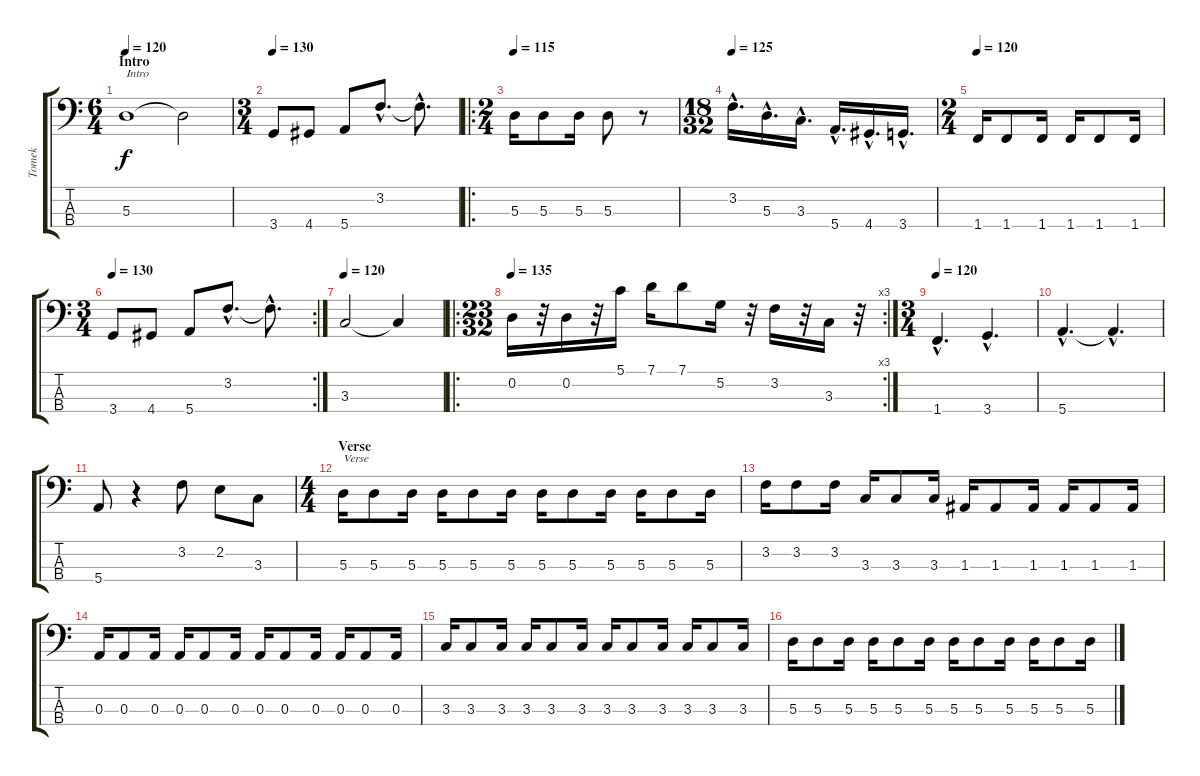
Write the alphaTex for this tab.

\track ("Tomek" "Tomek") {instrument electricbasspick}
\staff {score tabs}
\tuning (G2 D2 A1 E1) {hide}
\ts (6 4)
\section ("" "Intro")
\tempo 120
\clef f4
\ks c
5.3.1{txt "Intro" dy f instrument electricbasspick} 5.3{t}.2 |
\ts (3 4)
\tempo 130
3.4.8 4.4.8 5.4.8 3.2{hac}.8{d} 3.2{hac t}.8{d} |
\ro
\ts (2 4)
\tempo 115
5.3.16 5.3.8 5.3.16 5.3.8 r.8 |
\ts (18 32)
\tempo 125
3.2{hac}.16{d} 5.3{hac}.16{d} 3.3{hac}.16{d} 5.4{hac}.16{d} 4.4{hac}.16{d} 3.4{hac}.16{d} |
\ts (2 4)
\tempo 120
1.4.16 1.4.8 1.4.16 1.4.16 1.4.8 1.4.16 |
\rc 2
\ts (3 4)
\tempo 130
3.4.8 4.4.8 5.4.8 3.2{hac}.8{d} 3.2{hac t}.8{d} |
\tempo 120
3.3.2 3.3{t}.4 |
\ro
\rc 3
\ts (23 32)
\tempo 135
0.2.16 r.32 0.2.16 r.32 5.1.16 7.1.16 7.1.8 5.2.16 r.32 3.2.16 r.32 3.3.16 r.32 |
\ts (3 4)
\tempo 120
1.4{hac}.4{d} 3.4{hac}.4{d} |
5.4{hac}.4{d} 5.4{hac t}.4{d} |
5.4.8 r.4 3.2.8 2.2.8 3.3.8 |
\ts (4 4)
\section ("" "Verse")
5.3.16{txt "Verse"} 5.3.8 5.3.16 5.3.16 5.3.8 5.3.16 5.3.16 5.3.8 5.3.16 5.3.16 5.3.8 5.3.16 |
3.2.16 3.2.8 3.2.16 3.3.16 3.3.8 3.3.16 1.3.16 1.3.8 1.3.16 1.3.16 1.3.8 1.3.16 |
0.3.16 0.3.8 0.3.16 0.3.16 0.3.8 0.3.16 0.3.16 0.3.8 0.3.16 0.3.16 0.3.8 0.3.16 |
3.3.16 3.3.8 3.3.16 3.3.16 3.3.8 3.3.16 3.3.16 3.3.8 3.3.16 3.3.16 3.3.8 3.3.16 |
5.3.16 5.3.8 5.3.16 5.3.16 5.3.8 5.3.16 5.3.16 5.3.8 5.3.16 5.3.16 5.3.8 5.3.16
